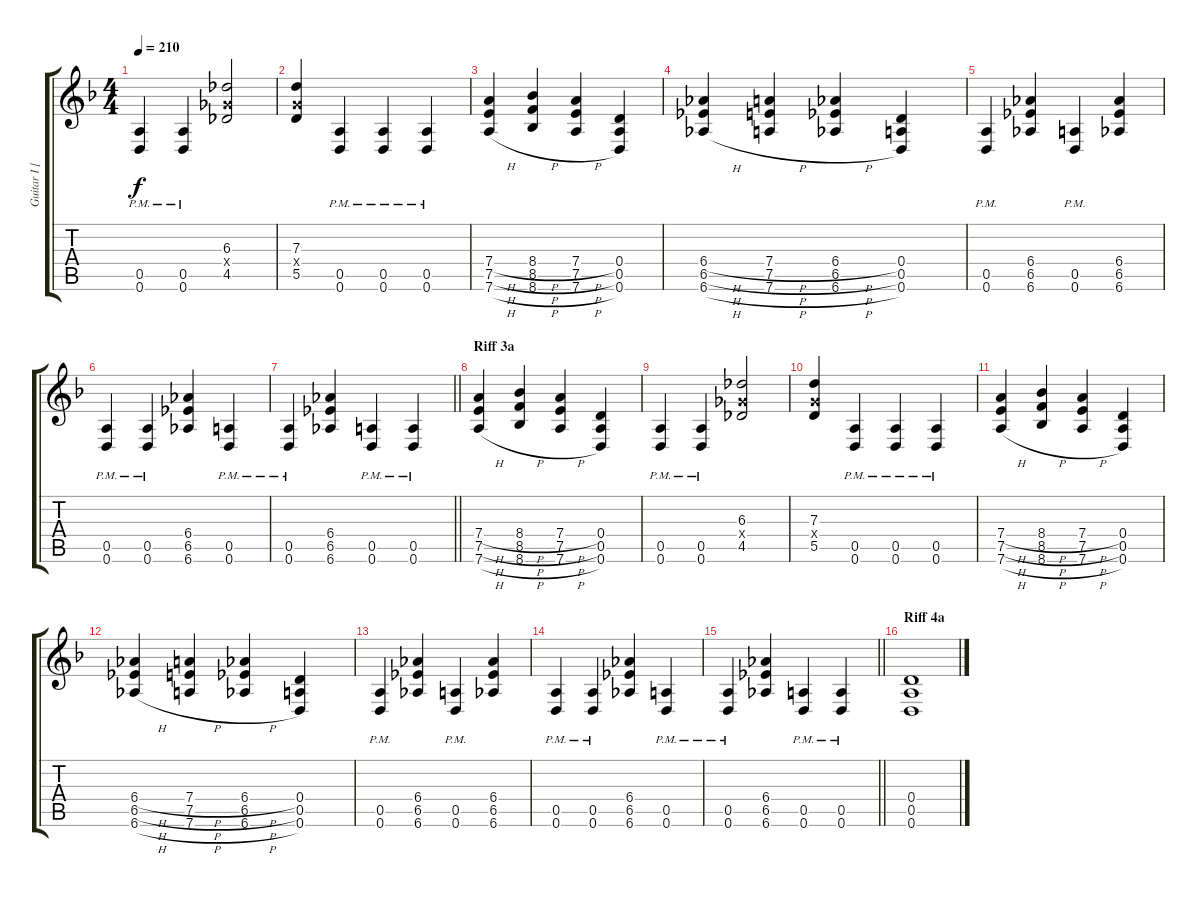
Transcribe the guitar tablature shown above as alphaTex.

\track ("Guitar I [Right]" "Guitar I [") {instrument overdrivenguitar}
\staff {score tabs}
\tuning (E4 B3 G3 D3 A2 D2) {hide}
\ts (4 4)
\tempo 210
\clef g2
\ks dminor
(0.5{pm} 0.6{pm}).4{dy f} (0.5{pm} 0.6{pm}).4 (6.3 4.4{x} 4.5).2 |
(7.3 5.4{x} 5.5).4 (0.5{pm} 0.6{pm}).4 (0.5{pm} 0.6{pm}).4 (0.5{pm} 0.6{pm}).4 |
(7.4{h} 7.5{h} 7.6{h}).4 (8.4{h} 8.5{h} 8.6{h}).4 (7.4{h} 7.5{h} 7.6{h}).4 (0.4 0.5 0.6).4 |
(6.4{h} 6.5{h} 6.6{h}).4 (7.4{h} 7.5{h} 7.6{h}).4 (6.4{h} 6.5{h} 6.6{h}).4 (0.4 0.5 0.6).4 |
(0.5{pm} 0.6{pm}).4 (6.4 6.5 6.6).4 (0.5{pm} 0.6{pm}).4 (6.4 6.5 6.6).4 |
(0.5{pm} 0.6{pm}).4 (0.5{pm} 0.6{pm}).4 (6.4 6.5 6.6).4 (0.5{pm} 0.6{pm}).4 |
\barLineRight lightlight
(0.5{pm} 0.6{pm}).4 (6.4 6.5 6.6).4 (0.5{pm} 0.6{pm}).4 (0.5{pm} 0.6{pm}).4 |
\section ("" "Riff 3a")
(7.4{h} 7.5{h} 7.6{h}).4 (8.4{h} 8.5{h} 8.6{h}).4 (7.4{h} 7.5{h} 7.6{h}).4 (0.4 0.5 0.6).4 |
(0.5{pm} 0.6{pm}).4 (0.5{pm} 0.6{pm}).4 (6.3 4.4{x} 4.5).2 |
(7.3 5.4{x} 5.5).4 (0.5{pm} 0.6{pm}).4 (0.5{pm} 0.6{pm}).4 (0.5{pm} 0.6{pm}).4 |
(7.4{h} 7.5{h} 7.6{h}).4 (8.4{h} 8.5{h} 8.6{h}).4 (7.4{h} 7.5{h} 7.6{h}).4 (0.4 0.5 0.6).4 |
(6.4{h} 6.5{h} 6.6{h}).4 (7.4{h} 7.5{h} 7.6{h}).4 (6.4{h} 6.5{h} 6.6{h}).4 (0.4 0.5 0.6).4 |
(0.5{pm} 0.6{pm}).4 (6.4 6.5 6.6).4 (0.5{pm} 0.6{pm}).4 (6.4 6.5 6.6).4 |
(0.5{pm} 0.6{pm}).4 (0.5{pm} 0.6{pm}).4 (6.4 6.5 6.6).4 (0.5{pm} 0.6{pm}).4 |
\barLineRight lightlight
(0.5{pm} 0.6{pm}).4 (6.4 6.5 6.6).4 (0.5{pm} 0.6{pm}).4 (0.5{pm} 0.6{pm}).4 |
\section ("" "Riff 4a")
(0.4 0.5 0.6).1
